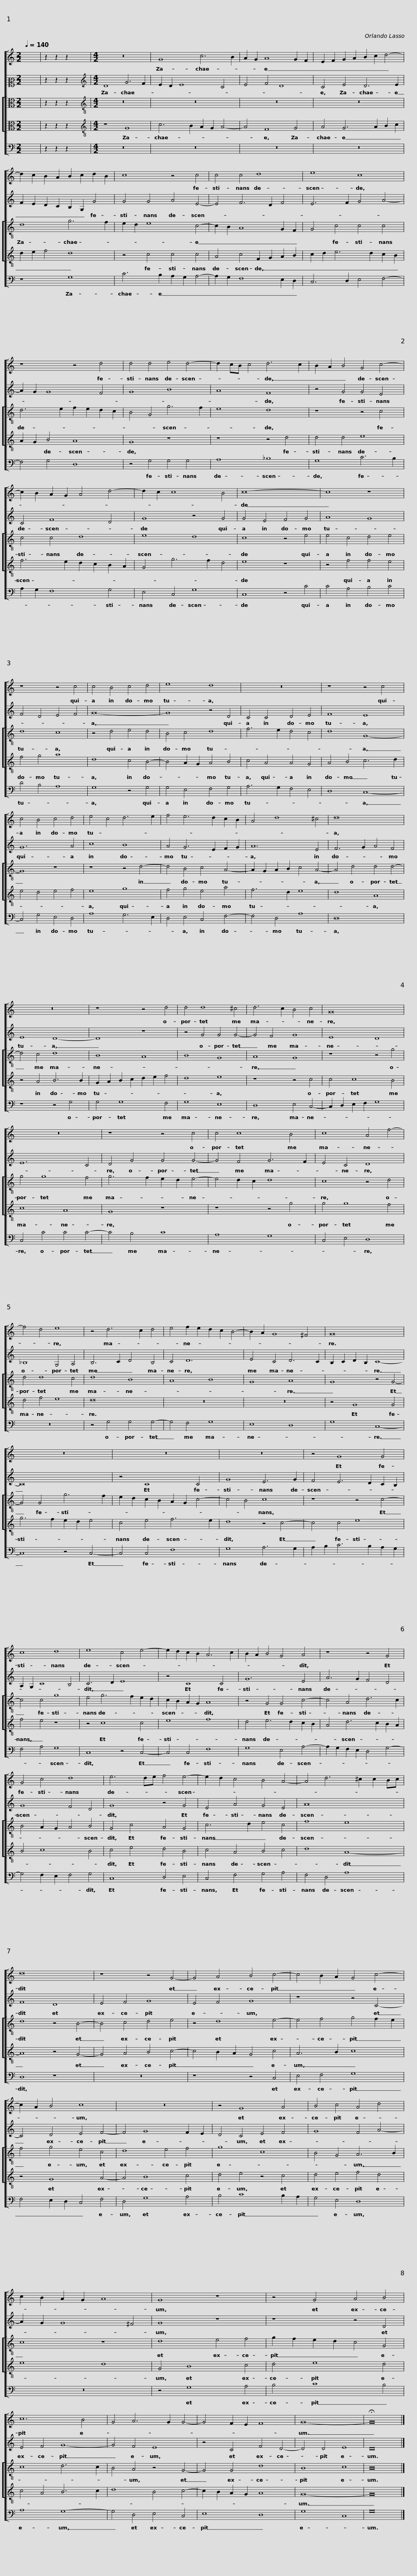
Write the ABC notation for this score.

X:1
%%score [ 1 2 [ 3 4 ] 5 ]
L:1/8
Q:1/4=140
M:2/2
I:linebreak $
K:C
V:1 treble
V:2 alto2
V:3 alto
V:4 alto
V:5 bass
V:1
 x8 | z2 z2 z2 x2 |[M:4/2] z16 | G8 c6 B2 | A2 G2 A8 G2 F2 | %5
 E2 F2 G2 A2 B2 c2 d4- |$ d2 c2 B2 A2 B2 c2 d2 B2 | c8 z4 c4 | c4 c4 d8 | e8 c8 | %10
 z8 z4 d4 |$ d4 d4 e4 d4- | d2 cB c4 d6 c2 | B2 A2 B4 G4 c4- | c2 B2 A2 G2 A4 d4- | %15
 d2 c2 c8 B4 |$ c16- | c8 z8 | z8 z4 c4 | c4 B4 c4 d4 | %20
 e8 d8 |$ z16 | z8 z4 c4 | c4 B4 c4 d4 | e4 c4 d6 e2 | %25
 f4 e6 d2 c2 B2 |$ A4 d8 ^c4 | d16 | z16 | z8 z4 d4 | %30
 d4 d8 ^c4 |$ d6 c2 B4 c4 | G16 | z16 | z8 z4 c4 | %35
 c4 c8 B4 |$ c8 A4 f4- | f4 d4 e8 | z4 d6 c2 d4 | e4 f2 e2 d2 c2 B4- | %40
 B2 A2 G8 ^F4 |$ G16 | z16 | z16 | z16 | %45
 z4 G8 G4 |$ c8 d8 | e8 c4 e4- | e2 d2 c2 B2 A6 c2 | B2 A2 B4 G4 A4 | %50
 z8 z4 G4 |$ G4 c4 d8 | e6 de f4 e4- | e2 d2 c4 B4 A4- | A4 d6 ^c2 c2 Bc | %55
 d16 |$ z8 z4 G4- | G4 A4 B4 c4- | c4 B2 A2 G4 c4- | c2 A2 B4 c8 | %60
 z16 |$ z4 G8 A4 | B4 c4 A4 d4 | c2 B2 A2 G2 A8 | G8 z8 | %65
 z4 G4 A4 B4 |$ c12 B4 | G4 A6 G2 G4- | G4 F2 E2 F8 | G16- | %70
 !fermata!G16 |] %71
V:2
 x8 | z2 z2 z2 x2 |[M:4/2][K:treble] D8 G6 F2 | E2 D2 E8 C4 | E4 F4 D8 | %5
 C4 E4 D6 E2 |$ F2 E2 D2 C2 B,2 G,2 G4 | G4 G4 A4 E4- | E4 F6 D2 F4 | E6 F2 G4 A4- | %10
 A2 G2 G8 F4 |$ G8 B8 | A8 F8 | z4 G4 G4 E4 | C4 F8 D4 | %15
 G8 z4 G4 |$ G4 E4 F4 G4 | A8 G8 | F4 D4 E4 F4 | G16- | %20
 G8 z4 D4 |$ C4 C4 D4 E4 | F8 E8 | G12 A4 | c8 B8 | %25
 A4 G6 E2 F2 G2 |$ A12 E4 | F6 G2 A4 F4 | E8 D8- | D8 z8 | %30
 z4 G4 G4 G4- |$ G4 F4 G8 | E8 D8 | E12 C4 | D4 G4 G4 G4- | %35
 G4 F4 G6 F2 |$ E4 C4 D8 | _B,8 G,4 A,4 | B,6 C2 D4 B,4 | C4 D12 | %40
 E4 C4 D6 C2 |$ B,2 C2 D2 B,2 C8- | C16 | z4 C8 C4 | G8 E6 G2 | %45
 F4 E6 D2 C2 B,2 |$ A,2 G,2 C8 B,4 | C6 D2 E8 | z4 C8 C4 | G12 E4 | %50
 A6 G2 F4 D4 |$ G8 F4 D4 | G8 z4 G4 | E4 A4 G4 E4 | A16 | %55
 F8 D8 |$ E4 F4 G8 | E4 F4 G8 | z8 z4 C4- | C4 D4 E4 F4- | %60
 F4 G8 F2 E2 |$ D4 C4 E4 F4 | G8 F4 A4- | A2 G2 G8 ^F4 | G8 z8 | %65
 z8 z4 D4 |$ E4 F4 G8- | G4 F4 E8 | z4 C4 F4 D4- | D4 D4 E8 | %70
 D16 |] %71
V:3
 x8 | z2 z2 z2 x2 |[M:4/2][K:treble-8] z16 | z16 | z16 | %5
 z16 |$ d8 g6 f2 | e2 d2 e8 c4- | c2 B2 A8 G2 F2 | G4 c4 c4 c4 | %10
 d6 e2 f2 e2 d2 c2 |$ B4 G4 g6 f2 | e8 d8 | z8 z4 c4 | c4 c4 d8 | %15
 e8 d8 |$ c8 z4 e4 | e4 c4 d4 e4 | d8 c8 | z4 d4 e4 d4 | %20
 B4 c4 d8 |$ f6 e2 d4 c4 | d8 G8- | G8 z8 | z8 z4 d4- | %25
 d4 B4 c4 A4- |$ A2 G2 A2 B2 c4 A4- | A4 d4 d4 d4- | d4 c4 d8 | B8 A8 | %30
 B8 G8 |$ A8 G8 | z8 z4 g4 | g4 g8 f4 | g6 f2 e2 d2 e4- | %35
 e4 d2 c2 d8 |$ c8 z4 d4 | d4 d8 c4 | d8 B8 | A8 B8 | %40
 G8 A8 |$ G8 z4 G4- | G4 G4 g6 f2 | e2 d2 c2 B2 A2 G2 c4- | c4 B4 c8 | %45
 z8 z4 c4- |$ c4 c4 g8 | e4 g6 f2 e2 d2 | c2 B2 A2 G2 A8 | z4 G4 G4 c4- | %50
 c4 A4 d6 c2 |$ B4 A2 G2 A4 B4 | G4 c4 A4 G4 | c6 d2 e4 c4 | f8 e8 | %55
 d8 z4 B4- |$ B4 c4 d4 e4 | z4 d8 e4- | e4 f4 g4 f2 e2 | f4 g4 e4 c4 | %60
 d8 e4 f4 |$ g8 c8 | B4 G4 A6 B2 | c8 z8 | d8 e4 f4 | %65
 g2 f2 e2 d2 c4 G4 |$ c8 d6 c2 | B4 A4 z4 G4- | G4 G4 d8 | B8 c8 | %70
 B16 |] %71
V:4
 x8 | z2 z2 z2 x2 |[M:4/2][K:treble-8] z8 G8 | c6 B2 A2 G2 A4- | A4 F8 G4 | %5
 A4 G6 A2 B2 c2 |$ d2 e2 f4 d8 | z4 c4 c4 c4 | A4 c4 F2 G2 A2 B2 | c2 d2 e6 d2 c2 B2 | %10
 A2 G2 B4 A8 |$ G8 z8 | z8 z4 d4 | d4 d4 e8 | f6 e2 d2 c2 B2 A2 | %15
 G4 g6 f2 d4 |$ e8 z8 | z4 f4 f4 e4 | f4 g4 a8 | d8 c4 B4- | %20
 B4 A2 G2 A4 B4 |$ c4 A4 A4 G4 | A4 B4 c6 d2 | e4 d4 e4 f4 | e8 g8 | %25
 f4 g4 e4 a4 |$ f6 d2 e8 | d8 A8 | z4 A4 B6 B2 | G2 A2 B2 c2 d2 e2 f4 | %30
 d8 e8 |$ z8 z4 c4 | c4 c8 B4 | c8 A8 | G8 z8 | %35
 z8 z4 g4 |$ g4 g8 f4 | d4 f4 e8 | d16 | z16 | %40
 z16 |$ z4 G8 G4 | g6 f2 e2 d2 e4 | c4 e4 f6 e2 | d8 z4 c4- | %45
 c4 c4 e8 |$ f4 e4 z8 | z4 c8 c4 | e8 f8 | d4 e6 d2 c2 B2 | %50
 A4 d6 c2 B2 A2 |$ B4 c8 B4 | c4 e4 d4 B4 | c4 A4 B4 c4 | d8 A8- | %55
 A8 z4 G4- |$ G4 A4 B4 c4- | c4 B2 A2 G4 c4 | A6 B2 c8 | z4 G8 A4- | %60
 A4 B8 c4 |$ d4 e4 z4 c4 | d4 e4 f4 d4 | e8 d8 | G4 B8 c4 | %65
 d4 e8 d4 |$ c4 A4 B6 c2 | d8 B4 c4- | c2 B2 A2 G2 A8 | G16- | %70
 G16 |] %71
V:5
 x8 | z2 z2 z2 x2 |[M:4/2] z16 | z16 | z16 | %5
 z16 |$ z8 G,8 | C6 B,2 A,2 G,2 A,4- | A,2 G,2 F,8 E,2 D,2 | C,6 D,2 E,4 F,4- | %10
 F,4 G,4 D,8 |$ z4 G,4 G,4 G,4 | A,8 _B,8 | G,8 C6 B,2 | A,2 G,2 F,8 G,4 | %15
 E,4 C,4 G,8 |$ C,8 z4 C4 | C4 A,4 B,4 C4 | D4 B,4 A,8 | G,8 z4 G,4 | %20
 G,4 E,4 F,4 G,4 |$ A,6 G,2 F,4 E,4 | D,8 C,8- | C,4 G,4 E,4 D,4 | A,8 G,6 E,2 | %25
 D,4 E,4 C,4 F,4- |$ F,4 D,4 A,8 | D,16 | z8 z4 G,4 | G,4 G,8 F,4 | %30
 G,8 E,8 |$ D,8 E,4 C,4- | C,2 D,2 E,2 F,2 G,8 | C,4 C4 C4 C4- | C4 B,4 C8 | %35
 A,8 G,8 |$ C,4 E,4 D,8 | z16 | z4 G,4 G,4 G,4- | G,4 F,4 G,8 | %40
 E,8 D,8 |$ G,8 C,8- | C,8 z4 C,4- | C,4 C,4 F,8 | G,8 A,6 G,2 | %45
 A,2 B,2 C6 B,2 A,2 G,2 |$ F,4 A,4 G,8 | C,8 z4 C,4- | C,4 C,4 F,8 | G,8 E,4 A,4- | %50
 A,2 G,2 F,2 E,2 D,4 G,4- |$ G,4 F,2 E,2 F,4 G,4 | C,8 D,4 E,4 | C,4 F,4 G,4 A,4 | F,4 D,4 A,8 | %55
 D,8 z8 |$ z16 | z8 z4 C,4 | E,4 F,4 G,8 | F,4 E,2 D,2 C,4 F,4 | %60
 D,4 G,8 A,4 |$ B,4 C8 B,2 A,2 | G,4 E,4 D,8 | z16 | z4 G,8 A,4 | %65
 B,4 C8 B,4 |$ A,8 G,8- | G,4 D,4 E,4 C,4 | E,8 D,8 | G,8 C,8 | %70
 G,16 |] %71
